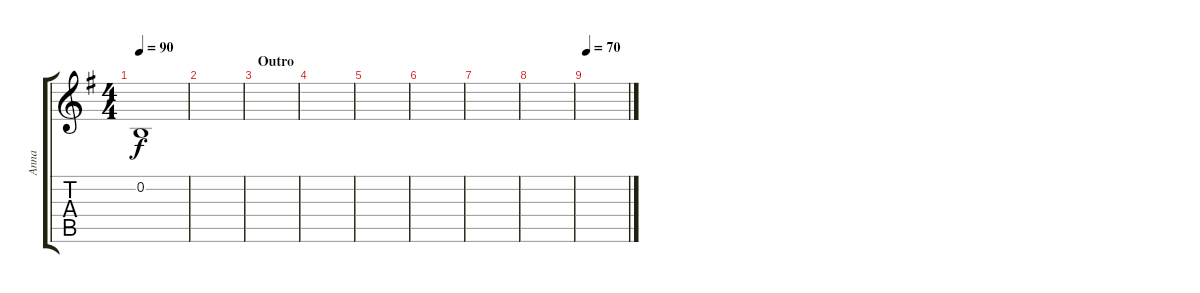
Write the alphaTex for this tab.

\track ("Anna" "Anna") {instrument violin}
\staff {score tabs}
\tuning (E4 B3 G3 D3 A2 E2) {hide}
\ts (4 4)
\tempo 90
\clef g2
\ks g
0.2.1{dy f} |
|
\section ("" "Outro")
|
|
|
|
|
|
\tempo 70
